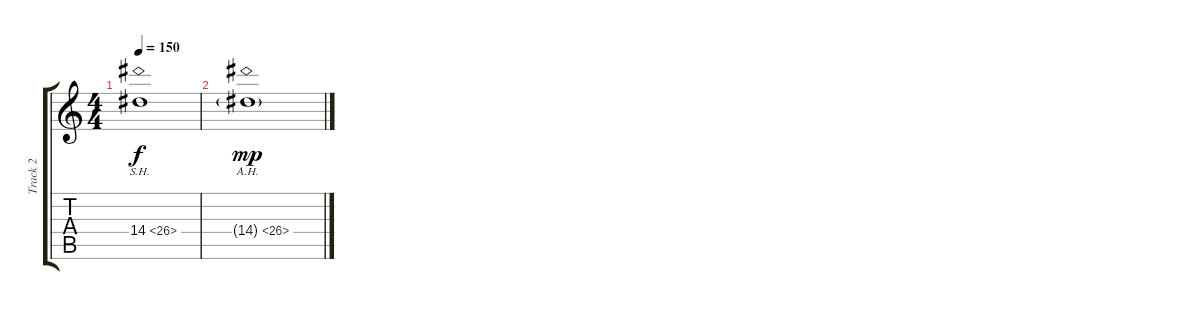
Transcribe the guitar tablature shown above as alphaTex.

\track ("Track 2" "Track 2") {instrument distortionguitar}
\staff {score tabs}
\tuning (Eb4 Bb3 Gb3 Db3 Ab2 Eb2) {hide}
\ts (4 4)
\tempo 150
\clef g2
\ks c
14.4{sh 12}.1{dy f} |
14.4{ah 12 g}.1{dy mp}
